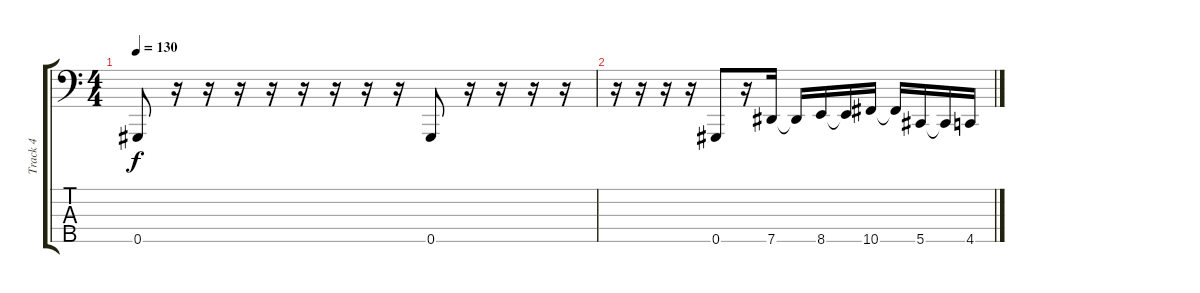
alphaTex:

\track ("Track 4" "Track 4") {instrument electricbasspick}
\staff {score tabs}
\tuning (Gb2 Db2 Ab1 Eb1 Ab0) {hide}
\ts (4 4)
\tempo 130
\clef f4
\ks c
0.5.8{dy f} r.16 r.16 r.16 r.16 r.16 r.16 r.16 r.16 0.5.8 r.16 r.16 r.16 r.16 |
r.16 r.16 r.16 r.16 0.5.8 r.16 7.5.16 7.5{t}.16 8.5.16 8.5{t}.16 10.5.16 10.5{t}.16 5.5.16 5.5{t}.16 4.5.16
